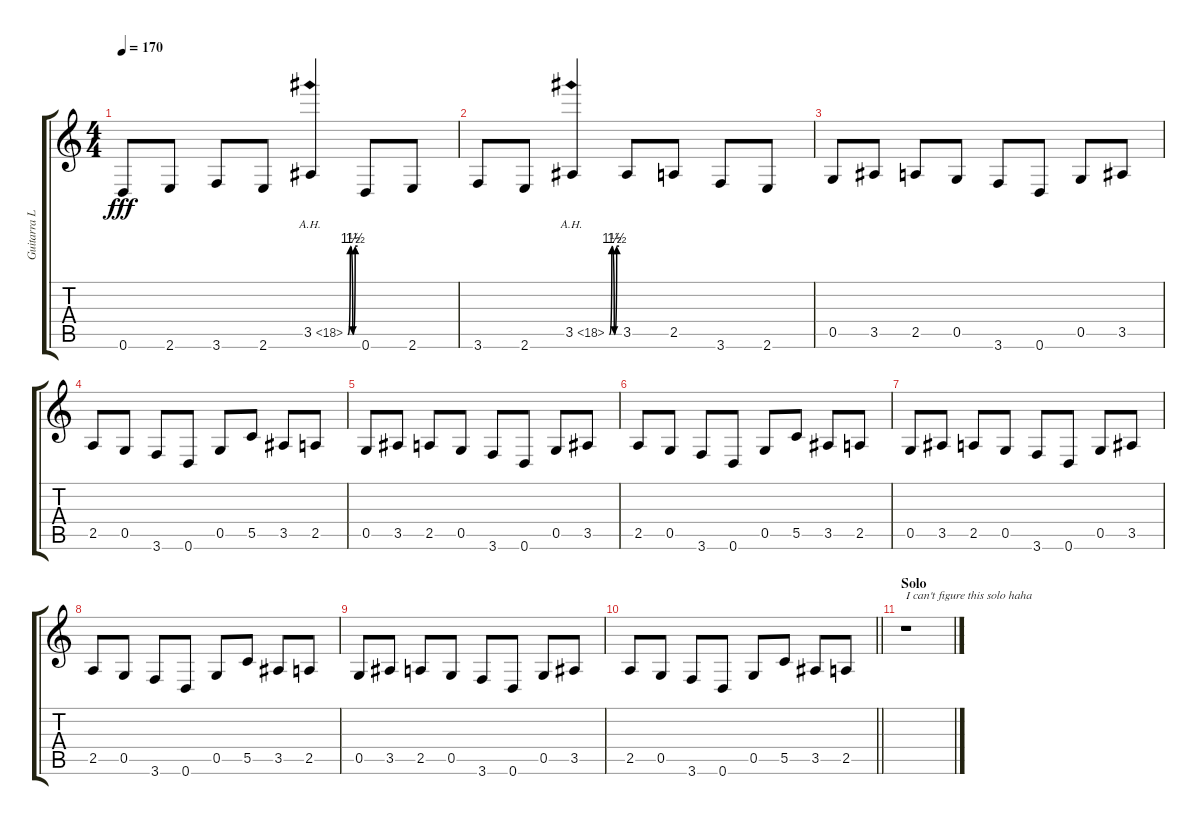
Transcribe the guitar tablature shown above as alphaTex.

\track ("Guitarra Lider" "Guitarra L") {instrument overdrivenguitar}
\staff {score tabs}
\tuning (D4 A3 F3 C3 G2 D2) {hide}
\ts (4 4)
\tempo 170
\clef g2
\ks c
0.6.8{dy fff} 2.6.8 3.6.8 2.6.8 3.5{be (custom 0 0 15 6 30 0 45 6 60 6) ah 15}.4 0.6.8 2.6.8 |
3.6.8 2.6.8 3.5{be (custom 0 0 15 6 30 0 45 6 60 6) ah 15}.4 3.5.8 2.5.8 3.6.8 2.6.8 |
0.5.8 3.5.8 2.5.8 0.5.8 3.6.8 0.6.8 0.5.8 3.5.8 |
2.5.8 0.5.8 3.6.8 0.6.8 0.5.8 5.5.8 3.5.8 2.5.8 |
0.5.8 3.5.8 2.5.8 0.5.8 3.6.8 0.6.8 0.5.8 3.5.8 |
2.5.8 0.5.8 3.6.8 0.6.8 0.5.8 5.5.8 3.5.8 2.5.8 |
0.5.8 3.5.8 2.5.8 0.5.8 3.6.8 0.6.8 0.5.8 3.5.8 |
2.5.8 0.5.8 3.6.8 0.6.8 0.5.8 5.5.8 3.5.8 2.5.8 |
0.5.8 3.5.8 2.5.8 0.5.8 3.6.8 0.6.8 0.5.8 3.5.8 |
\barLineRight lightlight
2.5.8 0.5.8 3.6.8 0.6.8 0.5.8 5.5.8 3.5.8 2.5.8 |
\section ("" "Solo ")
r.1{txt "I can't figure this solo haha" balance 8}
